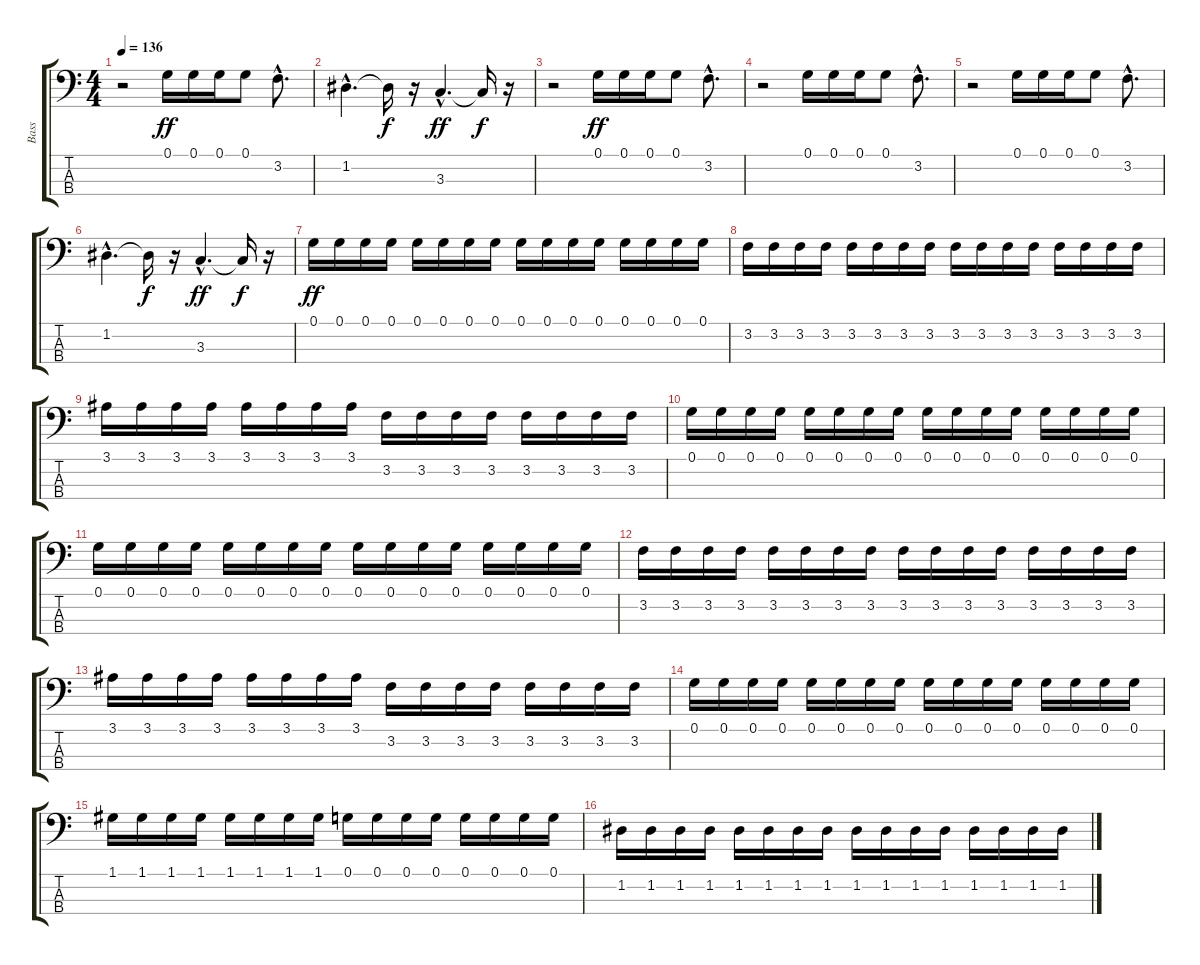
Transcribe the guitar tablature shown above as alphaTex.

\track ("Bass" "Bass") {instrument electricbassfinger}
\staff {score tabs}
\tuning (G2 D2 A1 E1) {hide}
\ts (4 4)
\tempo 136
\clef f4
\ks c
r.2{dy ff} 0.1.16 0.1.16 0.1.16 0.1.8 3.2{hac}.8{d} |
1.2{hac}.4{d} 1.2{t}.16{dy f} r.16 3.3{hac}.4{d dy ff} 3.3{t}.16{dy f} r.16 |
r.2 0.1.16{dy ff} 0.1.16 0.1.16 0.1.8 3.2{hac}.8{d} |
r.2 0.1.16 0.1.16 0.1.16 0.1.8 3.2{hac}.8{d} |
r.2 0.1.16 0.1.16 0.1.16 0.1.8 3.2{hac}.8{d} |
1.2{hac}.4{d} 1.2{t}.16{dy f} r.16 3.3{hac}.4{d dy ff} 3.3{t}.16{dy f} r.16 |
0.1.16{dy ff} 0.1.16 0.1.16 0.1.16 0.1.16 0.1.16 0.1.16 0.1.16 0.1.16 0.1.16 0.1.16 0.1.16 0.1.16 0.1.16 0.1.16 0.1.16 |
3.2.16 3.2.16 3.2.16 3.2.16 3.2.16 3.2.16 3.2.16 3.2.16 3.2.16 3.2.16 3.2.16 3.2.16 3.2.16 3.2.16 3.2.16 3.2.16 |
3.1.16 3.1.16 3.1.16 3.1.16 3.1.16 3.1.16 3.1.16 3.1.16 3.2.16 3.2.16 3.2.16 3.2.16 3.2.16 3.2.16 3.2.16 3.2.16 |
0.1.16 0.1.16 0.1.16 0.1.16 0.1.16 0.1.16 0.1.16 0.1.16 0.1.16 0.1.16 0.1.16 0.1.16 0.1.16 0.1.16 0.1.16 0.1.16 |
0.1.16 0.1.16 0.1.16 0.1.16 0.1.16 0.1.16 0.1.16 0.1.16 0.1.16 0.1.16 0.1.16 0.1.16 0.1.16 0.1.16 0.1.16 0.1.16 |
3.2.16 3.2.16 3.2.16 3.2.16 3.2.16 3.2.16 3.2.16 3.2.16 3.2.16 3.2.16 3.2.16 3.2.16 3.2.16 3.2.16 3.2.16 3.2.16 |
3.1.16 3.1.16 3.1.16 3.1.16 3.1.16 3.1.16 3.1.16 3.1.16 3.2.16 3.2.16 3.2.16 3.2.16 3.2.16 3.2.16 3.2.16 3.2.16 |
0.1.16 0.1.16 0.1.16 0.1.16 0.1.16 0.1.16 0.1.16 0.1.16 0.1.16 0.1.16 0.1.16 0.1.16 0.1.16 0.1.16 0.1.16 0.1.16 |
1.1.16 1.1.16 1.1.16 1.1.16 1.1.16 1.1.16 1.1.16 1.1.16 0.1.16 0.1.16 0.1.16 0.1.16 0.1.16 0.1.16 0.1.16 0.1.16 |
1.2.16 1.2.16 1.2.16 1.2.16 1.2.16 1.2.16 1.2.16 1.2.16 1.2.16 1.2.16 1.2.16 1.2.16 1.2.16 1.2.16 1.2.16 1.2.16
